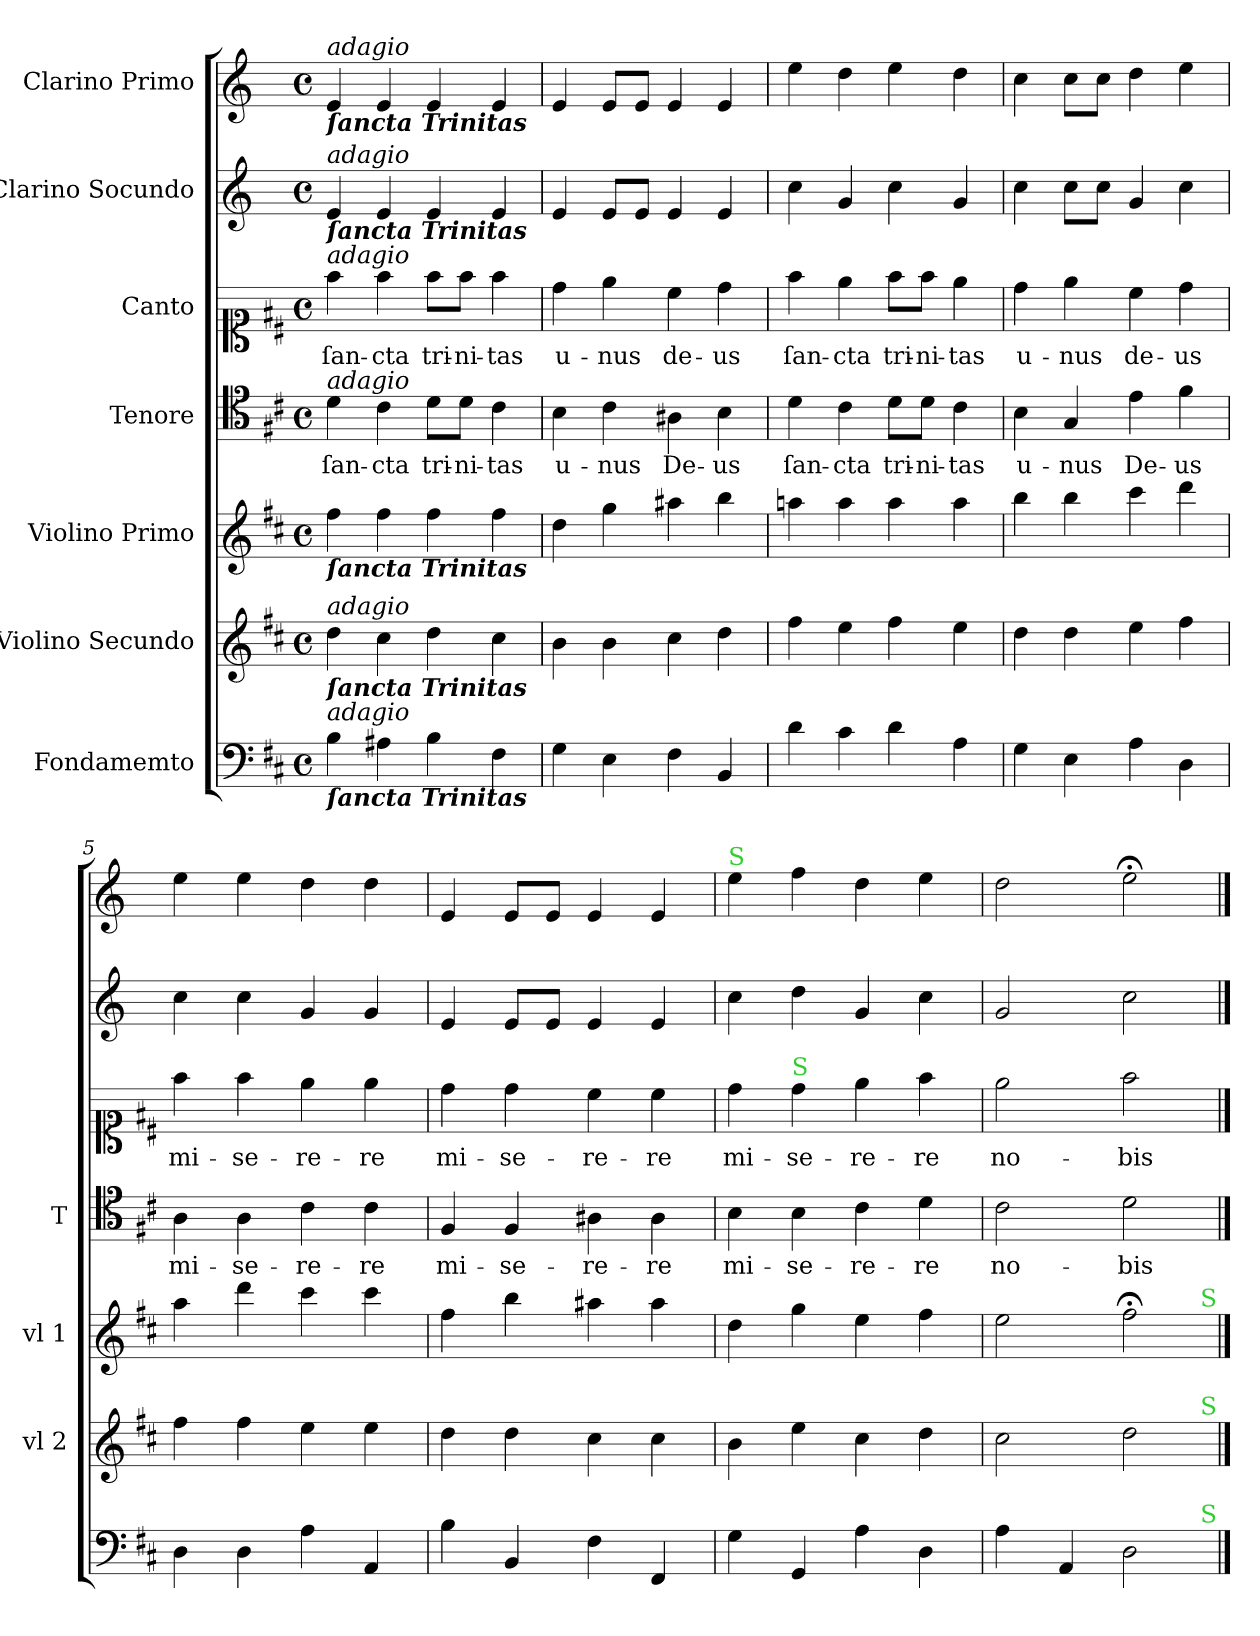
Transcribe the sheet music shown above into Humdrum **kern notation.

**kern	**kern	**kern	**kern	**text	**kern	**text	**kern	**kern
*part7	*part6	*part5	*part4	*part4	*part3	*part3	*part2	*part1
*staff7	*staff6	*staff5	*staff4	*staff4	*staff3	*staff3	*staff2	*staff1
*I"Fondamemto	*I"Violino Secundo	*I"Violino Primo	*I"Tenore	*	*I"Canto	*	*I"Clarino Socundo	*I"Clarino Primo
*	*I'vl 2	*I'vl 1	*I'T	*	*	*	*	*
*clefF4	*clefG2	*clefG2	*clefC4	*	*clefC1	*	*clefG2	*clefG2
*	*	*	*	*	*	*	*ITrd-1c-2	*ITrd-1c-2
*k[f#c#]	*k[f#c#]	*k[f#c#]	*k[f#c#]	*	*k[f#c#]	*	*k[f#c#]	*k[f#c#]
*M4/4	*M4/4	*M4/4	*M4/4	*	*M4/4	*	*M4/4	*M4/4
*met(c)	*met(c)	*met(c)	*met(c)	*	*met(c)	*	*met(c)	*met(c)
=1	=1	=1	=1	=1	=1	=1	=1	=1
!	!	!	!	!	!	!	!	!LO:TX:a:i:t=adagio
!	!	!	!	!	!	!	!	!LO:TX:b:Bi:t=ſancta Trinitas
!	!	!	!	!	!	!	!LO:TX:a:i:t=adagio	!
!	!	!	!	!	!	!	!LO:TX:b:Bi:t=ſancta Trinitas	!
!	!	!	!	!	!LO:TX:a:i:t=adagio	!	!	!
!	!	!	!LO:TX:a:i:t=adagio	!	!	!	!	!
!	!	!LO:TX:b:Bi:t=ſancta Trinitas	!	!	!	!	!	!
!	!LO:TX:a:i:t=adagio	!	!	!	!	!	!	!
!	!LO:TX:b:Bi:t=ſancta Trinitas	!	!	!	!	!	!	!
!LO:TX:a:i:t=adagio	!	!	!	!	!	!	!	!
!LO:TX:b:Bi:t=ſancta Trinitas	!	!	!	!	!	!	!	!
4B\	4dd\	4ff#\	4d\	ſan-	4ff#\	ſan-	4f#/	4f#/
4A#X\	4cc#\	4ff#\	4c#\	-cta	4ff#\	-cta	4f#/	4f#/
4B\	4dd\	4ff#\	8d\L	tri-	8ff#\L	tri-	4f#/	4f#/
.	.	.	8d\J	-ni-	8ff#\J	-ni-	.	.
4F#\	4cc#\	4ff#\	4c#\	-tas	4ff#\	-tas	4f#/	4f#/
=2	=2	=2	=2	=2	=2	=2	=2	=2
4G\	4b\	4dd\	4B\	u-	4dd\	u-	4f#/	4f#/
4E\	4b\	4gg\	4c#\	-nus	4ee\	-nus	8f#/L	8f#/L
.	.	.	.	.	.	.	8f#/J	8f#/J
4F#\	4cc#\	4aa#X\	4A#X\	De-	4cc#\	de-	4f#/	4f#/
4BB/	4dd\	4bb\	4B\	-us	4dd\	-us	4f#/	4f#/
=3	=3	=3	=3	=3	=3	=3	=3	=3
!	!	!	!	!LO:LY:i	!	!	!	!
4d\	4ff#\	4aan\	4d\	ſan-	4ff#\	ſan-	4dd\	4ff#\
!	!	!	!	!LO:LY:i	!	!	!	!
4c#\	4ee\	4aa\	4c#\	-cta	4ee\	-cta	4a/	4ee\
!	!	!	!	!LO:LY:i	!	!	!	!
4d\	4ff#\	4aa\	8d\L	tri-	8ff#\L	tri-	4dd\	4ff#\
!	!	!	!	!LO:LY:i	!	!	!	!
.	.	.	8d\J	-ni-	8ff#\J	-ni-	.	.
!	!	!	!	!LO:LY:i	!	!	!	!
4A\	4ee\	4aa\	4c#\	-tas	4ee\	-tas	4a/	4ee\
=4	=4	=4	=4	=4	=4	=4	=4	=4
!	!	!	!	!LO:LY:i	!	!	!	!
4G\	4dd\	4bb\	4B\	u-	4dd\	u-	4dd\	4dd\
!	!	!	!	!LO:LY:i	!	!	!	!
4E\	4dd\	4bb\	4G/	-nus	4ee\	-nus	8dd\L	8dd\L
.	.	.	.	.	.	.	8dd\J	8dd\J
!	!	!	!	!LO:LY:i	!	!	!	!
4A\	4ee\	4ccc#\	4e\	De-	4cc#\	de-	4a/	4ee\
!	!	!	!	!LO:LY:i	!	!	!	!
4D\	4ff#\	4ddd\	4f#\	-us	4dd\	-us	4dd\	4ff#\
=5	=5	=5	=5	=5	=5	=5	=5	=5
4D\	4ff#\	4aa\	4A\	mi-	4ff#\	mi-	4dd\	4ff#\
4D\	4ff#\	4ddd\	4A\	-se-	4ff#\	-se-	4dd\	4ff#\
4A\	4ee\	4ccc#\	4c#\	-re-	4ee\	-re-	4a/	4ee\
4AA/	4ee\	4ccc#\	4c#\	-re	4ee\	-re	4a/	4ee\
=6	=6	=6	=6	=6	=6	=6	=6	=6
!	!	!	!	!LO:LY:i	!	!	!	!
4B\	4dd\	4ff#\	4F#/	mi-	4dd\	mi-	4f#/	4f#/
!	!	!	!	!LO:LY:i	!	!	!	!
4BB/	4dd\	4bb\	4F#/	-se-	4dd\	-se-	8f#/L	8f#/L
.	.	.	.	.	.	.	8f#/J	8f#/J
!	!	!	!	!LO:LY:i	!	!	!	!
4F#\	4cc#\	4aa#X\	4A#X\	-re-	4cc#\	-re-	4f#/	4f#/
!	!	!	!	!LO:LY:i	!	!	!	!
4FF#/	4cc#\	4aa#\	4A#\	-re	4cc#\	-re	4f#/	4f#/
=7	=7	=7	=7	=7	=7	=7	=7	=7
!	!	!	!	!	!	!	!	!LO:TX:a:color=limegreen:t=S
4G\	4b\	4dd\	4B\	mi-	4dd\	mi-	4dd\	4ff#\
!	!	!	!	!	!LO:TX:a:color=limegreen:t=S	!	!	!
4GG/	4ee\	4gg\	4B\	-se-	4dd\	-se-	4ee\	4gg\
4A\	4cc#\	4ee\	4c#\	-re-	4ee\	-re-	4a/	4ee\
4D\	4dd\	4ff#\	4d\	-re	4ff#\	-re	4dd\	4ff#\
=8	=8	=8	=8	=8	=8	=8	=8	=8
4A\	2cc#\	2ee\	2c#\	no-	2ee\	no-	2a/	2ee\
4AA/	.	.	.	.	.	.	.	.
2D\	2dd\	2ff#;<\	2d\	-bis	2ff#\	-bis	2dd\	2ff#;<\
!	!	!LO:TX:a:color=limegreen:t=S	!	!	!	!	!	!
!	!LO:TX:a:color=limegreen:t=S	!	!	!	!	!	!	!
!LO:TX:a:color=limegreen:t=S	!	!	!	!	!	!	!	!
==	==	==	==	==	==	==	==	==
*-	*-	*-	*-	*-	*-	*-	*-	*-
